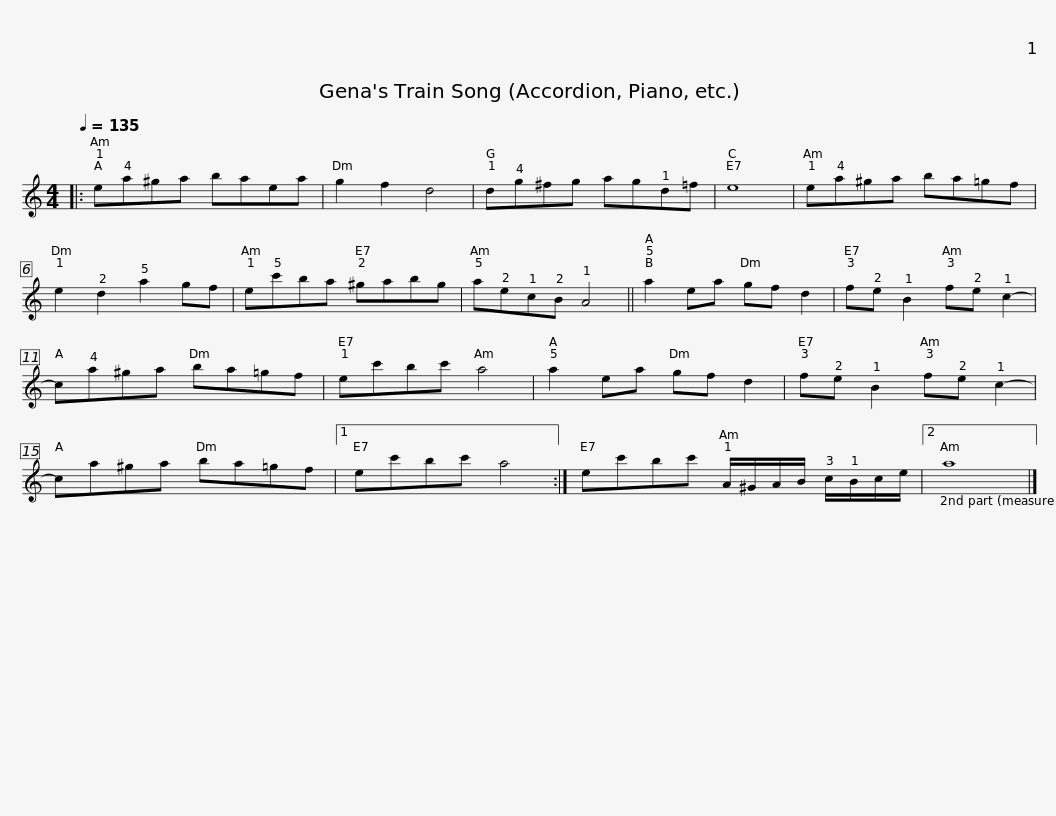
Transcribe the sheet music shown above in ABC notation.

X:1
L:1/8
Q:1/4=135
M:4/4
I:linebreak $
K:C
V:1 treble
V:1
|: ea^ga baea | g2 f2 d4 | dg^fg agd=f | e8 | ea^ga ba=gf |$ %5
 e2 d2 a2 gf | ec'ba ^gabg | aecB A4 || a2 ea gf d2 | fe B2 fe c2- | %10
 ca^ga ba=gf |$ ec'bc' a4 | a2 ea gf d2 | fe B2 fe c2- | ca^ga ba=gf |1 %15
 ec'bc' a4 :|$ ec'bc' A/^G/A/B/ c/B/c/e/ |2 a8 |] %18
